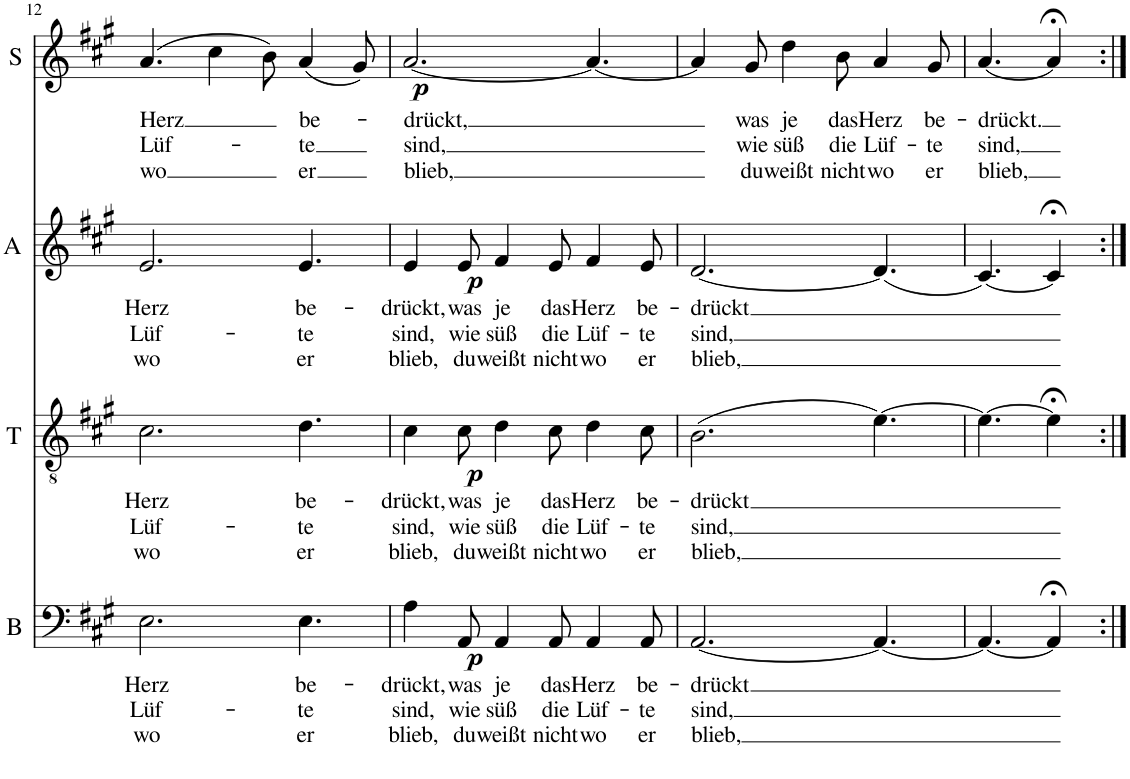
**kern	**text	**text	**text	**dynam	**kern	**text	**text	**text	**dynam	**kern	**text	**text	**text	**dynam	**kern	**text	**text	**text	**dynam
*part4	*part4	*part4	*part4	*part4	*part3	*part3	*part3	*part3	*part3	*part2	*part2	*part2	*part2	*part2	*part1	*part1	*part1	*part1	*part1
*staff4	*staff4	*staff4	*staff4	*staff4	*staff3	*staff3	*staff3	*staff3	*staff3	*staff2	*staff2	*staff2	*staff2	*staff2	*staff1	*staff1	*staff1	*staff1	*staff1
*I"B	*	*	*	*	*I"T	*	*	*	*	*I"A	*	*	*	*	*I"S	*	*	*	*
*I'B	*	*	*	*	*I'T	*	*	*	*	*I'A	*	*	*	*	*I'S	*	*	*	*
!!LO:PB:g=z
*clefF4	*	*	*	*	*clefGv2	*	*	*	*	*clefG2	*	*	*	*	*clefG2	*	*	*	*
*k[f#c#g#]	*	*	*	*	*k[f#c#g#]	*	*	*	*	*k[f#c#g#]	*	*	*	*	*k[f#c#g#]	*	*	*	*
*M9/8	*	*	*	*	*M9/8	*	*	*	*	*M9/8	*	*	*	*	*M9/8	*	*	*	*
=12	=12	=12	=12	=12	=12	=12	=12	=12	=12	=12	=12	=12	=12	=12	=12	=12	=12	=12	=12
!	!LO:LY:b	!LO:LY:b	!LO:LY:b	!	!	!LO:LY:b	!LO:LY:b	!LO:LY:b	!	!	!LO:LY:b	!LO:LY:b	!LO:LY:b	!	!	!LO:LY:b	!LO:LY:b	!LO:LY:b	!
2.E\	Herz	Lüf-	wo	.	2.c#\	Herz	Lüf-	wo	.	2.e/	Herz	Lüf-	wo	.	(4.a/	Herz	Lüf-	wo	.
.	.	.	.	.	.	.	.	.	.	.	.	.	.	.	4cc#\	.	.	.	.
.	.	.	.	.	.	.	.	.	.	.	.	.	.	.	8b\)	.	.	.	.
!	!LO:LY:b	!LO:LY:b	!LO:LY:b	!	!	!LO:LY:b	!LO:LY:b	!LO:LY:b	!	!	!LO:LY:b	!LO:LY:b	!LO:LY:b	!	!	!LO:LY:b	!LO:LY:b	!LO:LY:b	!
4.E\	be-	-te	er	.	4.d\	be-	-te	er	.	4.e/	be-	-te	er	.	(4a/	be-	-te	er	.
.	.	.	.	.	.	.	.	.	.	.	.	.	.	.	8g#/)	.	.	.	.
=13	=13	=13	=13	=13	=13	=13	=13	=13	=13	=13	=13	=13	=13	=13	=13	=13	=13	=13	=13
!	!LO:LY:b	!LO:LY:b	!LO:LY:b	!	!	!LO:LY:b	!LO:LY:b	!LO:LY:b	!	!	!LO:LY:b	!LO:LY:b	!LO:LY:b	!	!	!LO:LY:b	!LO:LY:b	!LO:LY:b	!LO:DY:b
4A\	-drückt,	sind,	blieb,	.	4c#\	-drückt,	sind,	blieb,	.	4e/	-drückt,	sind,	blieb,	.	[2.a/	-drückt,	sind,	blieb,	p
!	!LO:LY:b	!LO:LY:b	!LO:LY:b	!LO:DY:b	!	!LO:LY:b	!LO:LY:b	!LO:LY:b	!LO:DY:b	!	!LO:LY:b	!LO:LY:b	!LO:LY:b	!LO:DY:b	!	!	!	!	!
8AA/	was	wie	du	p	8c#\	was	wie	du	p	8e/	was	wie	du	p	.	.	.	.	.
!	!LO:LY:b	!LO:LY:b	!LO:LY:b	!	!	!LO:LY:b	!LO:LY:b	!LO:LY:b	!	!	!LO:LY:b	!LO:LY:b	!LO:LY:b	!	!	!	!	!	!
4AA/	je	süß	weißt	.	4d\	je	süß	weißt	.	4f#/	je	süß	weißt	.	.	.	.	.	.
!	!LO:LY:b	!LO:LY:b	!LO:LY:b	!	!	!LO:LY:b	!LO:LY:b	!LO:LY:b	!	!	!LO:LY:b	!LO:LY:b	!LO:LY:b	!	!	!	!	!	!
8AA/	das	die	nicht	.	8c#\	das	die	nicht	.	8e/	das	die	nicht	.	.	.	.	.	.
!	!LO:LY:b	!LO:LY:b	!LO:LY:b	!	!	!LO:LY:b	!LO:LY:b	!LO:LY:b	!	!	!LO:LY:b	!LO:LY:b	!LO:LY:b	!	!	!	!	!	!
4AA/	Herz	Lüf-	wo	.	4d\	Herz	Lüf-	wo	.	4f#/	Herz	Lüf-	wo	.	4.a/_	.	.	.	.
!	!LO:LY:b	!LO:LY:b	!LO:LY:b	!	!	!LO:LY:b	!LO:LY:b	!LO:LY:b	!	!	!LO:LY:b	!LO:LY:b	!LO:LY:b	!	!	!	!	!	!
8AA/	be-	-te	er	.	8c#\	be-	-te	er	.	8e/	be-	-te	er	.	.	.	.	.	.
=14	=14	=14	=14	=14	=14	=14	=14	=14	=14	=14	=14	=14	=14	=14	=14	=14	=14	=14	=14
!	!LO:LY:b	!LO:LY:b	!LO:LY:b	!	!	!LO:LY:b	!LO:LY:b	!LO:LY:b	!	!	!LO:LY:b	!LO:LY:b	!LO:LY:b	!	!	!	!	!	!
[2.AA/	-drückt	sind,	blieb,	.	(2.B\	-drückt	sind,	blieb,	.	[2.d/	-drückt	sind,	blieb,	.	4a/]	.	.	.	.
!	!	!	!	!	!	!	!	!	!	!	!	!	!	!	!	!LO:LY:b	!LO:LY:b	!LO:LY:b	!
.	.	.	.	.	.	.	.	.	.	.	.	.	.	.	8g#/	was	wie	du	.
!	!	!	!	!	!	!	!	!	!	!	!	!	!	!	!	!LO:LY:b	!LO:LY:b	!LO:LY:b	!
.	.	.	.	.	.	.	.	.	.	.	.	.	.	.	4dd\	je	süß	weißt	.
!	!	!	!	!	!	!	!	!	!	!	!	!	!	!	!	!LO:LY:b	!LO:LY:b	!LO:LY:b	!
.	.	.	.	.	.	.	.	.	.	.	.	.	.	.	8b\	das	die	nicht	.
!	!	!	!	!	!	!	!	!	!	!	!	!	!	!	!	!LO:LY:b	!LO:LY:b	!LO:LY:b	!
4.AA/_	.	.	.	.	[4.e\)	.	.	.	.	(4.d/]	.	.	.	.	4a/	Herz	Lüf-	wo	.
!	!	!	!	!	!	!	!	!	!	!	!	!	!	!	!	!LO:LY:b	!LO:LY:b	!LO:LY:b	!
.	.	.	.	.	.	.	.	.	.	.	.	.	.	.	8g#/	be-	-te	er	.
=15	=15	=15	=15	=15	=15	=15	=15	=15	=15	=15	=15	=15	=15	=15	=15	=15	=15	=15	=15
!	!	!	!	!	!	!	!	!	!	!	!	!	!	!	!	!LO:LY:b	!LO:LY:b	!LO:LY:b	!
4.AA/_	.	.	.	.	4.e\_	.	.	.	.	[4.c#/)	.	.	.	.	[4.a/	-drückt.	sind,	blieb,	.
4AA;</]	.	.	.	.	4e;<\]	.	.	.	.	4c#;</]	.	.	.	.	4a;</]	.	.	.	.
=:|!	=:|!	=:|!	=:|!	=:|!	=:|!	=:|!	=:|!	=:|!	=:|!	=:|!	=:|!	=:|!	=:|!	=:|!	=:|!	=:|!	=:|!	=:|!	=:|!
*-	*-	*-	*-	*-	*-	*-	*-	*-	*-	*-	*-	*-	*-	*-	*-	*-	*-	*-	*-
